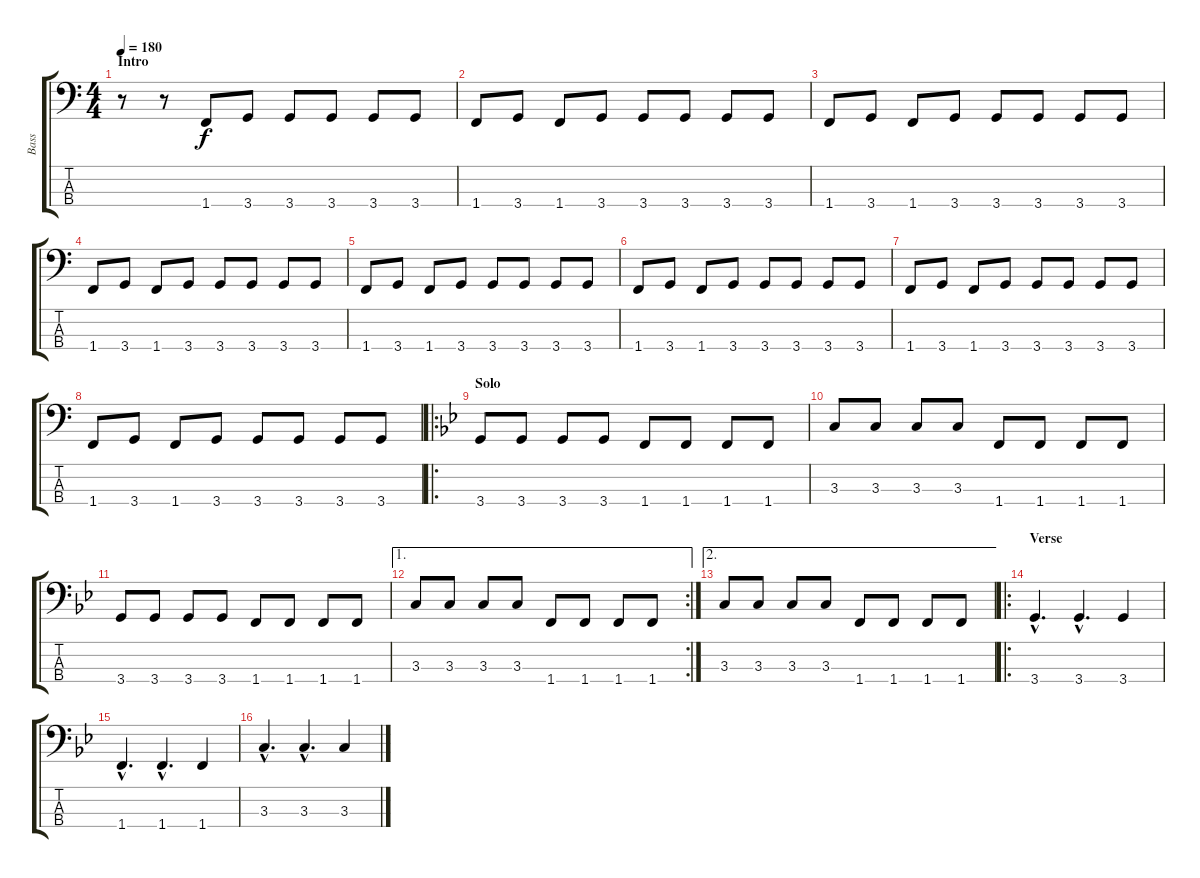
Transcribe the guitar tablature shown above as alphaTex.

\track ("Bass" "Bass") {instrument electricbasspick}
\staff {score tabs}
\tuning (G2 D2 A1 E1) {hide}
\ts (4 4)
\section ("" "Intro")
\tempo 180
\clef f4
\ks c
r.8{dy f instrument electricbasspick} r.8 1.4.8 3.4.8 3.4.8 3.4.8 3.4.8 3.4.8 |
1.4.8 3.4.8 1.4.8 3.4.8 3.4.8 3.4.8 3.4.8 3.4.8 |
1.4.8 3.4.8 1.4.8 3.4.8 3.4.8 3.4.8 3.4.8 3.4.8 |
1.4.8 3.4.8 1.4.8 3.4.8 3.4.8 3.4.8 3.4.8 3.4.8 |
1.4.8 3.4.8 1.4.8 3.4.8 3.4.8 3.4.8 3.4.8 3.4.8 |
1.4.8 3.4.8 1.4.8 3.4.8 3.4.8 3.4.8 3.4.8 3.4.8 |
1.4.8 3.4.8 1.4.8 3.4.8 3.4.8 3.4.8 3.4.8 3.4.8 |
1.4.8 3.4.8 1.4.8 3.4.8 3.4.8 3.4.8 3.4.8 3.4.8 |
\ro
\section ("" "Solo")
\ks bb
3.4.8 3.4.8 3.4.8 3.4.8 1.4.8 1.4.8 1.4.8 1.4.8 |
3.3.8 3.3.8 3.3.8 3.3.8 1.4.8 1.4.8 1.4.8 1.4.8 |
3.4.8 3.4.8 3.4.8 3.4.8 1.4.8 1.4.8 1.4.8 1.4.8 |
\ae 1
\rc 2
3.3.8 3.3.8 3.3.8 3.3.8 1.4.8 1.4.8 1.4.8 1.4.8 |
\ae 2
3.3.8 3.3.8 3.3.8 3.3.8 1.4.8 1.4.8 1.4.8 1.4.8 |
\ro
\section ("" "Verse")
3.4{hac}.4{d} 3.4{hac}.4{d} 3.4.4 |
1.4{hac}.4{d} 1.4{hac}.4{d} 1.4.4 |
3.3{hac}.4{d} 3.3{hac}.4{d} 3.3.4
